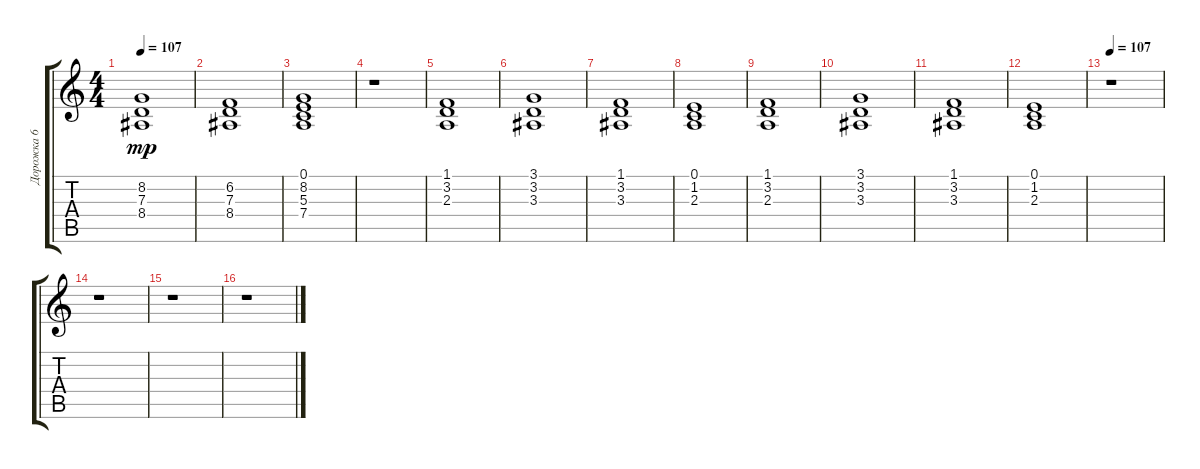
\track ("Дорожка 6" "Дорожка 6") {instrument synthstrings1}
\staff {score tabs}
\tuning (E4 B3 G3 D3 A2 E2) {hide}
\ts (4 4)
\tempo 107
\clef g2
\ks c
(8.2 7.3 8.4).1{dy mp} |
(6.2 7.3 8.4).1 |
(0.1 8.2 5.3 7.4).1 |
r.1 |
(1.1 3.2 2.3).1 |
(3.1 3.2 3.3).1 |
(1.1 3.2 3.3).1 |
(0.1 1.2 2.3).1 |
(1.1 3.2 2.3).1 |
(3.1 3.2 3.3).1 |
(1.1 3.2 3.3).1 |
(0.1 1.2 2.3).1 |
\tempo 107
r.1 |
r.1 |
r.1 |
r.1
